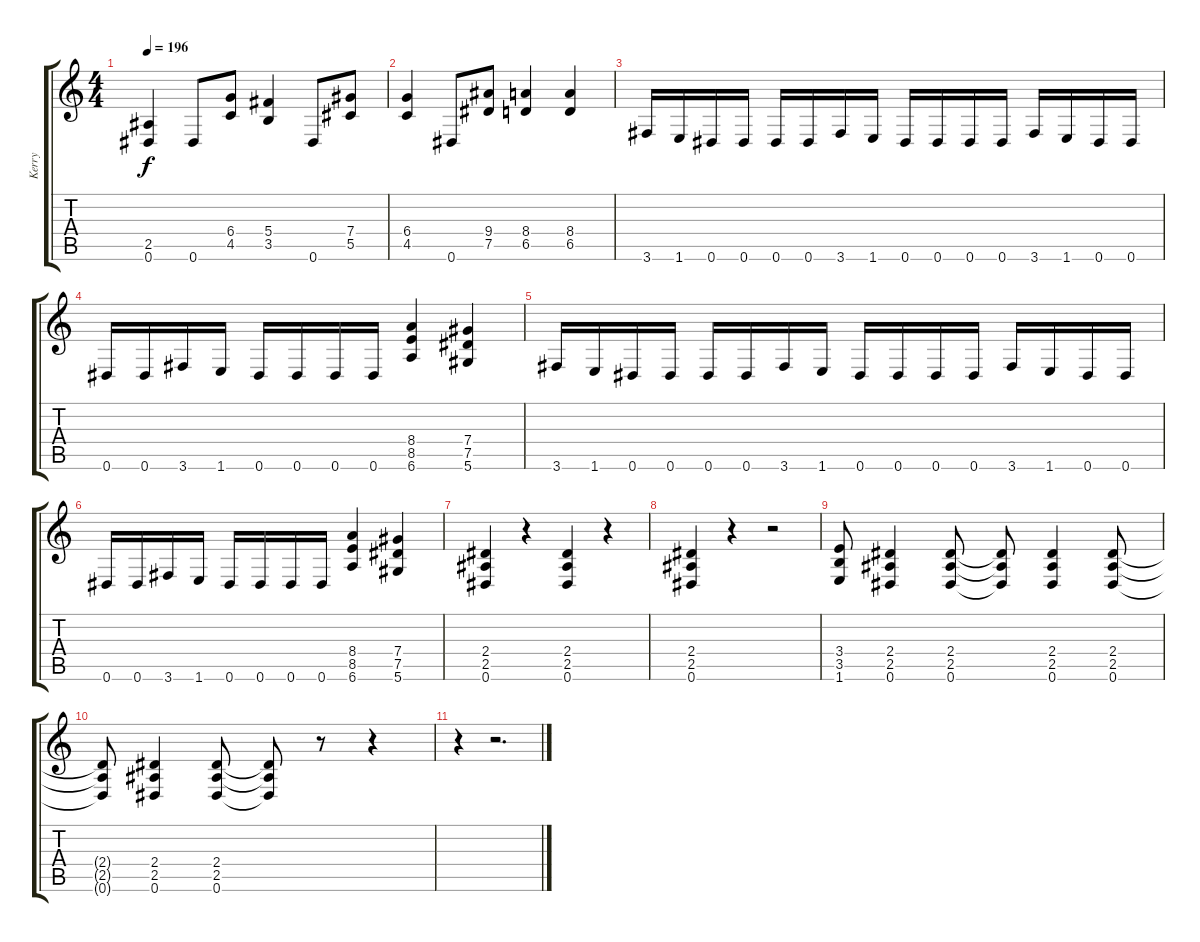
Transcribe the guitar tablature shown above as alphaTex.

\track ("Kerry" "Kerry") {instrument distortionguitar}
\staff {score tabs}
\tuning (Eb4 Bb3 Gb3 Db3 Ab2 Eb2) {hide}
\ts (4 4)
\tempo 196
\clef g2
\ks c
(2.5 0.6).4{dy f} 0.6.8 (6.4 4.5).8 (5.4 3.5).4 0.6.8 (7.4 5.5).8 |
(6.4 4.5).4 0.6.8 (9.4 7.5).8 (8.4 6.5).4 (8.4 6.5).4 |
3.6.16 1.6.16 0.6.16 0.6.16 0.6.16 0.6.16 3.6.16 1.6.16 0.6.16 0.6.16 0.6.16 0.6.16 3.6.16 1.6.16 0.6.16 0.6.16 |
0.6.16 0.6.16 3.6.16 1.6.16 0.6.16 0.6.16 0.6.16 0.6.16 (8.4 8.5 6.6).4 (7.4 7.5 5.6).4 |
3.6.16 1.6.16 0.6.16 0.6.16 0.6.16 0.6.16 3.6.16 1.6.16 0.6.16 0.6.16 0.6.16 0.6.16 3.6.16 1.6.16 0.6.16 0.6.16 |
0.6.16 0.6.16 3.6.16 1.6.16 0.6.16 0.6.16 0.6.16 0.6.16 (8.4 8.5 6.6).4 (7.4 7.5 5.6).4 |
(2.4 2.5 0.6).4 r.4 (2.4 2.5 0.6).4 r.4 |
(2.4 2.5 0.6).4 r.4 r.2 |
(3.4 3.5 1.6).8 (2.4 2.5 0.6).4 (2.4 2.5 0.6).8 (2.4{t} 2.5{t} 0.6{t}).8 (2.4 2.5 0.6).4 (2.4 2.5 0.6).8 |
(2.4{t} 2.5{t} 0.6{t}).8 (2.4 2.5 0.6).4 (2.4 2.5 0.6).8 (2.4{t} 2.5{t} 0.6{t}).8 r.8 r.4 |
r.4 r.2{d}
